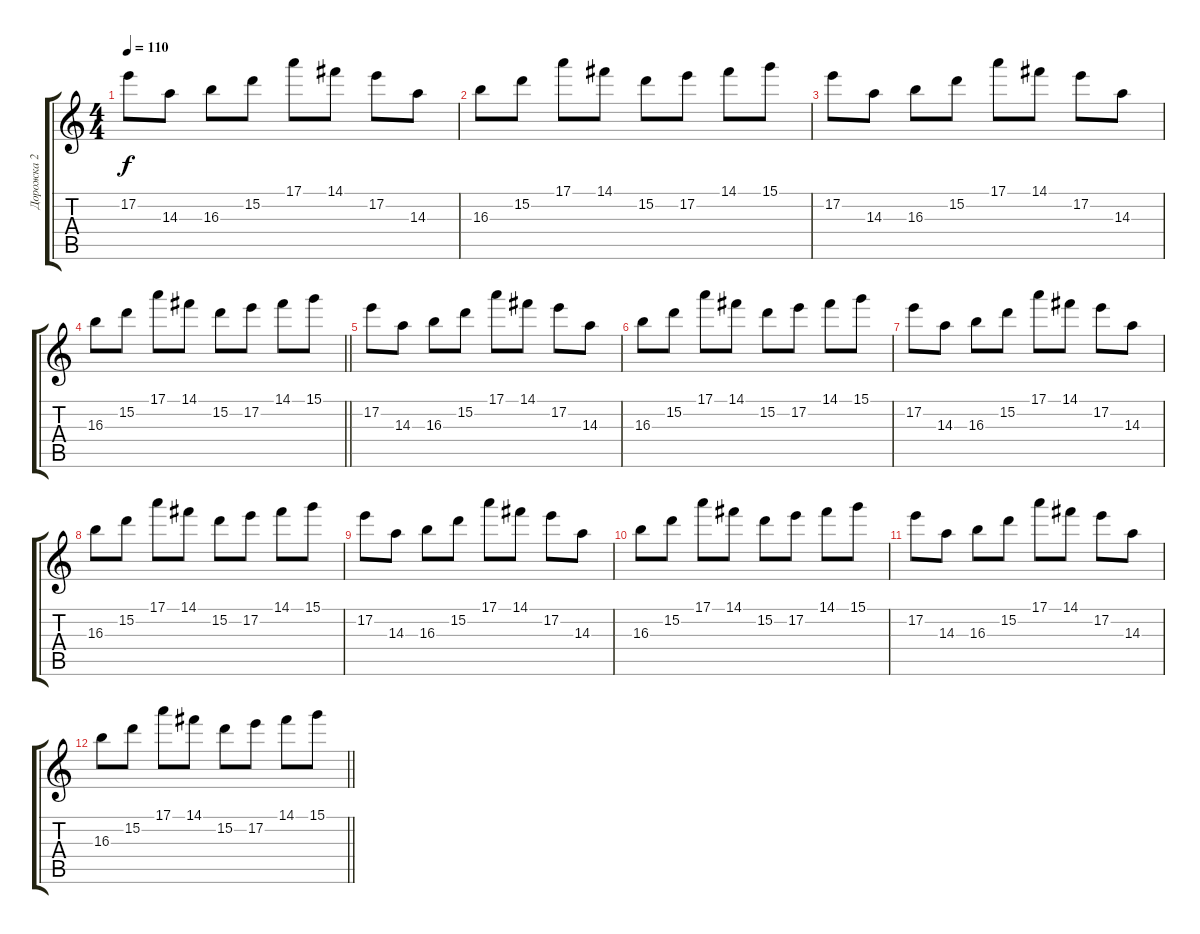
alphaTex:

\track ("Дорожка 2" "Дорожка 2") {instrument acousticguitarsteel}
\staff {score tabs}
\tuning (E4 B3 G3 D3 A2 E2) {hide}
\ts (4 4)
\tempo 110
\clef g2
\ks c
17.2.8{dy f} 14.3.8 16.3.8 15.2.8 17.1.8 14.1.8 17.2.8 14.3.8 |
16.3.8 15.2.8 17.1.8 14.1.8 15.2.8 17.2.8 14.1.8 15.1.8 |
17.2.8 14.3.8 16.3.8 15.2.8 17.1.8 14.1.8 17.2.8 14.3.8 |
\barLineRight lightlight
16.3.8 15.2.8 17.1.8 14.1.8 15.2.8 17.2.8 14.1.8 15.1.8 |
17.2.8 14.3.8 16.3.8 15.2.8 17.1.8 14.1.8 17.2.8 14.3.8 |
16.3.8 15.2.8 17.1.8 14.1.8 15.2.8 17.2.8 14.1.8 15.1.8 |
17.2.8 14.3.8 16.3.8 15.2.8 17.1.8 14.1.8 17.2.8 14.3.8 |
16.3.8 15.2.8 17.1.8 14.1.8 15.2.8 17.2.8 14.1.8 15.1.8 |
17.2.8 14.3.8 16.3.8 15.2.8 17.1.8 14.1.8 17.2.8 14.3.8 |
16.3.8 15.2.8 17.1.8 14.1.8 15.2.8 17.2.8 14.1.8 15.1.8 |
17.2.8 14.3.8 16.3.8 15.2.8 17.1.8 14.1.8 17.2.8 14.3.8 |
\barLineRight lightlight
16.3.8 15.2.8 17.1.8 14.1.8 15.2.8 17.2.8 14.1.8 15.1.8
